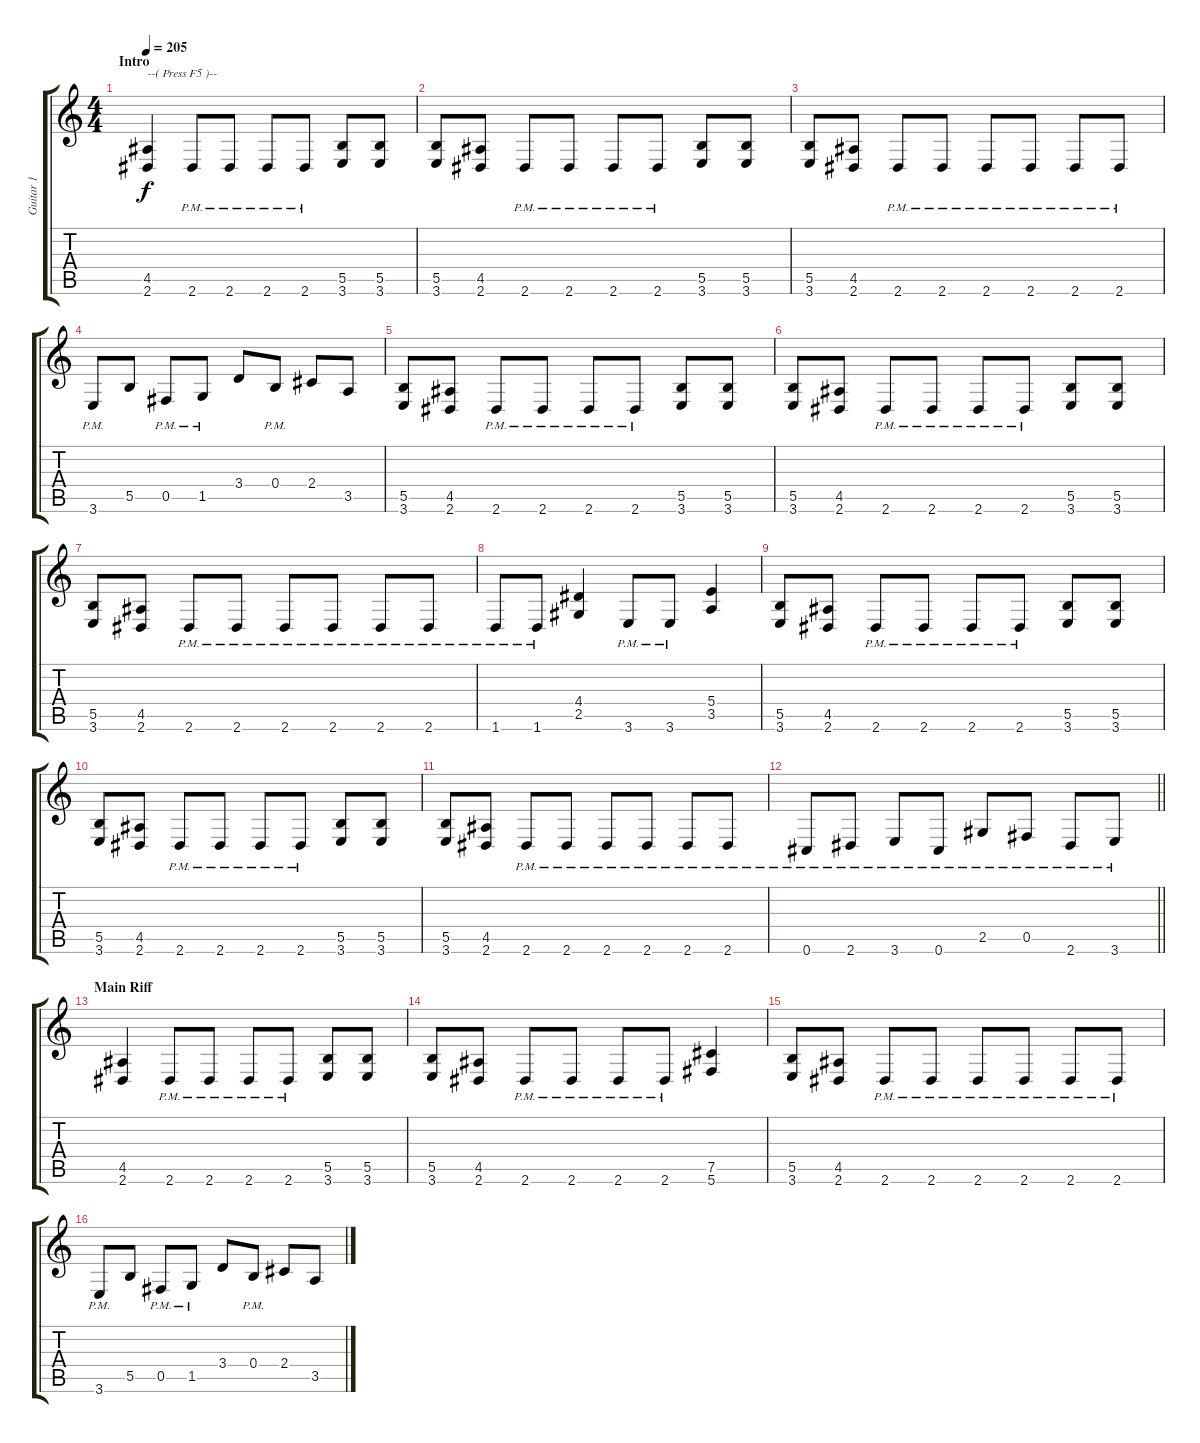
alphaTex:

\track ("Guitar 1" "Guitar 1") {instrument distortionguitar}
\staff {score tabs}
\tuning (Db4 Ab3 E3 B2 Gb2 Db2) {hide}
\ts (4 4)
\section ("" "Intro")
\tempo 205
\clef g2
\ks c
(4.5 2.6).4{txt "--( Press F5 )--" dy f instrument distortionguitar} 2.6{pm}.8 2.6{pm}.8 2.6{pm}.8 2.6{pm}.8 (5.5 3.6).8 (5.5 3.6).8 |
(5.5 3.6).8 (4.5 2.6).8 2.6{pm}.8 2.6{pm}.8 2.6{pm}.8 2.6{pm}.8 (5.5 3.6).8 (5.5 3.6).8 |
(5.5 3.6).8 (4.5 2.6).8 2.6{pm}.8 2.6{pm}.8 2.6{pm}.8 2.6{pm}.8 2.6{pm}.8 2.6{pm}.8 |
3.6{pm}.8 5.5.8 0.5{pm}.8 1.5{pm}.8 3.4.8 0.4{pm}.8 2.4.8 3.5.8 |
(5.5 3.6).8 (4.5 2.6).8 2.6{pm}.8 2.6{pm}.8 2.6{pm}.8 2.6{pm}.8 (5.5 3.6).8 (5.5 3.6).8 |
(5.5 3.6).8 (4.5 2.6).8 2.6{pm}.8 2.6{pm}.8 2.6{pm}.8 2.6{pm}.8 (5.5 3.6).8 (5.5 3.6).8 |
(5.5 3.6).8 (4.5 2.6).8 2.6{pm}.8 2.6{pm}.8 2.6{pm}.8 2.6{pm}.8 2.6{pm}.8 2.6{pm}.8 |
1.6{pm}.8 1.6{pm}.8 (4.4 2.5).4 3.6{pm}.8 3.6{pm}.8 (5.4 3.5).4 |
(5.5 3.6).8 (4.5 2.6).8 2.6{pm}.8 2.6{pm}.8 2.6{pm}.8 2.6{pm}.8 (5.5 3.6).8 (5.5 3.6).8 |
(5.5 3.6).8 (4.5 2.6).8 2.6{pm}.8 2.6{pm}.8 2.6{pm}.8 2.6{pm}.8 (5.5 3.6).8 (5.5 3.6).8 |
(5.5 3.6).8 (4.5 2.6).8 2.6{pm}.8 2.6{pm}.8 2.6{pm}.8 2.6{pm}.8 2.6{pm}.8 2.6{pm}.8 |
\barLineRight lightlight
0.6{pm}.8 2.6{pm}.8 3.6{pm}.8 0.6{pm}.8 2.5{pm}.8 0.5{pm}.8 2.6{pm}.8 3.6{pm}.8 |
\section ("" "Main Riff")
(4.5 2.6).4 2.6{pm}.8 2.6{pm}.8 2.6{pm}.8 2.6{pm}.8 (5.5 3.6).8 (5.5 3.6).8 |
(5.5 3.6).8 (4.5 2.6).8 2.6{pm}.8 2.6{pm}.8 2.6{pm}.8 2.6{pm}.8 (7.5 5.6).4 |
(5.5 3.6).8 (4.5 2.6).8 2.6{pm}.8 2.6{pm}.8 2.6{pm}.8 2.6{pm}.8 2.6{pm}.8 2.6{pm}.8 |
3.6{pm}.8 5.5.8 0.5{pm}.8 1.5{pm}.8 3.4.8 0.4{pm}.8 2.4.8 3.5.8
